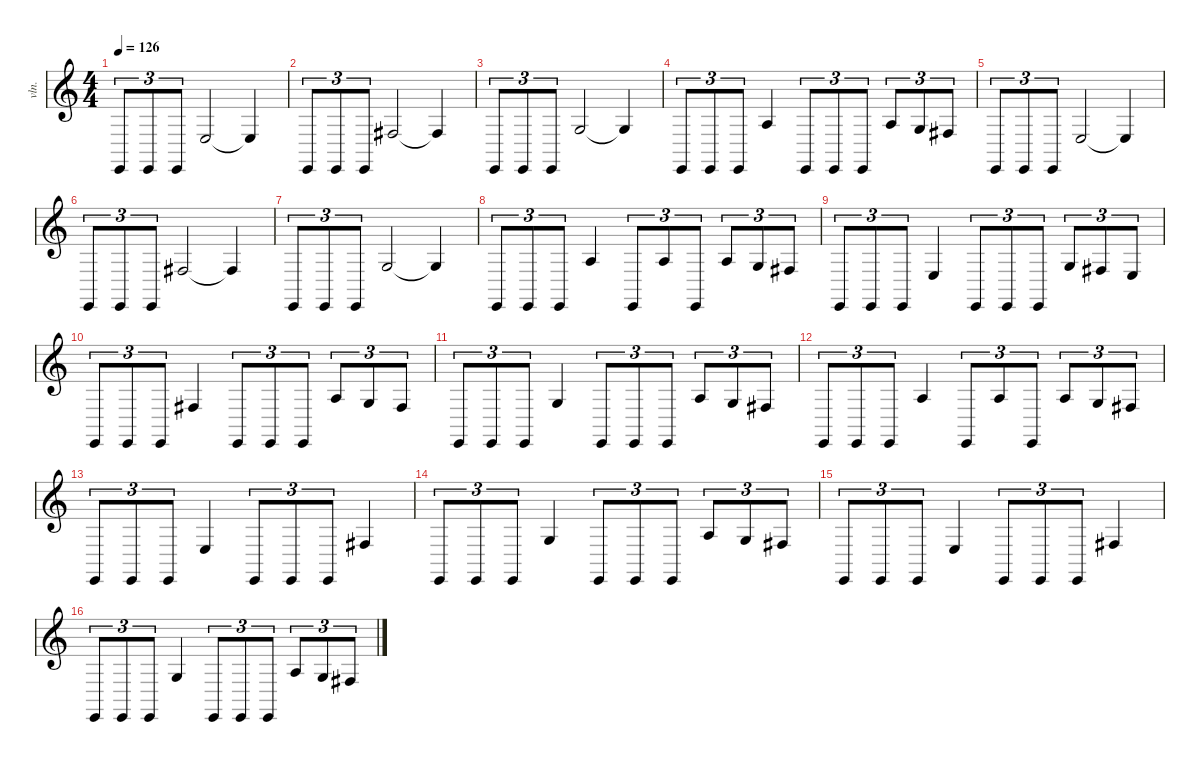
\defaultSystemsLayout 4
\hideDynamics
\bracketExtendMode nobrackets
\otherSystemsTrackNameOrientation horizontal
\track ("Strings Lower" "vln.") {instrument tremolostrings}
\staff {score}
\tuning (E4 B3 G3 D3 A2 E2)
\ts (4 4)
\tempo 126
\clef g2
\ks c
0.6.8{tu (3 2) dy f beam Up} 0.6.8{tu (3 2) beam Up} 0.6.8{tu (3 2) beam Up} 7.5.2{beam Up} 7.5{t}.4{beam Up} |
0.6.8{tu (3 2) beam Up} 0.6.8{tu (3 2) beam Up} 0.6.8{tu (3 2) beam Up} 9.5{acc #}.2{beam Up} 9.5{t acc #}.4{beam Up} |
0.6.8{tu (3 2) beam Up} 0.6.8{tu (3 2) beam Up} 0.6.8{tu (3 2) beam Up} 10.5.2{beam Up} 10.5{t}.4{beam Up} |
0.6.8{tu (3 2) beam Up} 0.6.8{tu (3 2) beam Up} 0.6.8{tu (3 2) beam Up} 12.5.4{beam Up} 0.6.8{tu (3 2) beam Up} 0.6.8{tu (3 2) beam Up} 0.6.8{tu (3 2) beam Up} 12.5.8{tu (3 2) beam Up} 10.5.8{tu (3 2) beam Up} 9.5{acc #}.8{tu (3 2) beam Up} |
0.6.8{tu (3 2) beam Up} 0.6.8{tu (3 2) beam Up} 0.6.8{tu (3 2) beam Up} 7.5.2{beam Up} 7.5{t}.4{beam Up} |
0.6.8{tu (3 2) beam Up} 0.6.8{tu (3 2) beam Up} 0.6.8{tu (3 2) beam Up} 9.5{acc #}.2{beam Up} 9.5{t acc #}.4{beam Up} |
0.6.8{tu (3 2) beam Up} 0.6.8{tu (3 2) beam Up} 0.6.8{tu (3 2) beam Up} 10.5.2{beam Up} 10.5{t}.4{beam Up} |
0.6.8{tu (3 2) beam Up} 0.6.8{tu (3 2) beam Up} 0.6.8{tu (3 2) beam Up} 12.5.4{beam Up} 0.6.8{tu (3 2) beam Up} 12.5.8{tu (3 2) beam Up} 0.6.8{tu (3 2) beam Up} 12.5.8{tu (3 2) beam Up} 10.5.8{tu (3 2) beam Up} 9.5{acc #}.8{tu (3 2) beam Up} |
0.6.8{tu (3 2) beam Up} 0.6.8{tu (3 2) beam Up} 0.6.8{tu (3 2) beam Up} 7.5.4{beam Up} 0.6.8{tu (3 2) beam Up} 0.6.8{tu (3 2) beam Up} 0.6.8{tu (3 2) beam Up} 10.5.8{tu (3 2) beam Up} 9.5{acc #}.8{tu (3 2) beam Up} 7.5.8{tu (3 2) beam Up} |
0.6.8{tu (3 2) beam Up} 0.6.8{tu (3 2) beam Up} 0.6.8{tu (3 2) beam Up} 9.5{acc #}.4{beam Up} 0.6.8{tu (3 2) beam Up} 0.6.8{tu (3 2) beam Up} 0.6.8{tu (3 2) beam Up} 12.5.8{tu (3 2) beam Up} 10.5.8{tu (3 2) beam Up} 9.5{acc #}.8{tu (3 2) beam Up} |
0.6.8{tu (3 2) beam Up} 0.6.8{tu (3 2) beam Up} 0.6.8{tu (3 2) beam Up} 10.5.4{beam Up} 0.6.8{tu (3 2) beam Up} 0.6.8{tu (3 2) beam Up} 0.6.8{tu (3 2) beam Up} 12.5.8{tu (3 2) beam Up} 10.5.8{tu (3 2) beam Up} 9.5{acc #}.8{tu (3 2) beam Up} |
0.6.8{tu (3 2) beam Up} 0.6.8{tu (3 2) beam Up} 0.6.8{tu (3 2) beam Up} 12.5.4{beam Up} 0.6.8{tu (3 2) beam Up} 12.5.8{tu (3 2) beam Up} 0.6.8{tu (3 2) beam Up} 12.5.8{tu (3 2) beam Up} 10.5.8{tu (3 2) beam Up} 9.5{acc #}.8{tu (3 2) beam Up} |
0.6.8{tu (3 2) beam Up} 0.6.8{tu (3 2) beam Up} 0.6.8{tu (3 2) beam Up} 7.5.4{beam Up} 0.6.8{tu (3 2) beam Up} 0.6.8{tu (3 2) beam Up} 0.6.8{tu (3 2) beam Up} 9.5{acc #}.4{beam Up} |
0.6.8{tu (3 2) beam Up} 0.6.8{tu (3 2) beam Up} 0.6.8{tu (3 2) beam Up} 10.5.4{beam Up} 0.6.8{tu (3 2) beam Up} 0.6.8{tu (3 2) beam Up} 0.6.8{tu (3 2) beam Up} 12.5.8{tu (3 2) beam Up} 10.5.8{tu (3 2) beam Up} 9.5{acc #}.8{tu (3 2) beam Up} |
0.6.8{tu (3 2) beam Up} 0.6.8{tu (3 2) beam Up} 0.6.8{tu (3 2) beam Up} 7.5.4{beam Up} 0.6.8{tu (3 2) beam Up} 0.6.8{tu (3 2) beam Up} 0.6.8{tu (3 2) beam Up} 9.5{acc #}.4{beam Up} |
0.6.8{tu (3 2) beam Up} 0.6.8{tu (3 2) beam Up} 0.6.8{tu (3 2) beam Up} 10.5.4{beam Up} 0.6.8{tu (3 2) beam Up} 0.6.8{tu (3 2) beam Up} 0.6.8{tu (3 2) beam Up} 12.5.8{tu (3 2) beam Up} 10.5.8{tu (3 2) beam Up} 9.5{acc #}.8{tu (3 2) beam Up}
